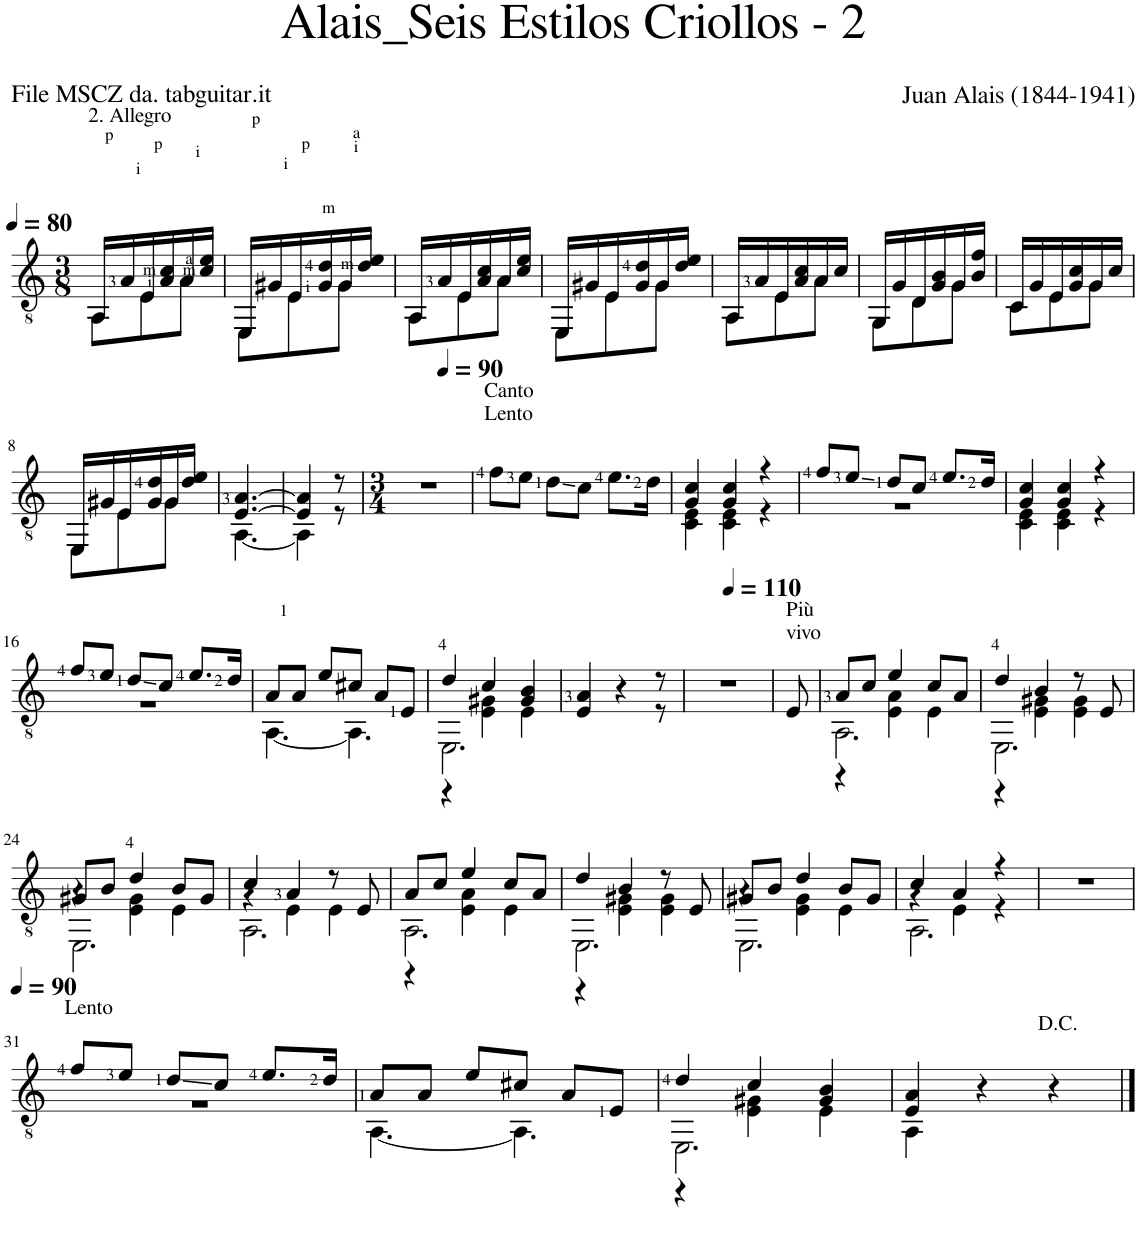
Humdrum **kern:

**kern
*part1
*staff1
*I"Guitar
*I'Guit.
*clefGv2
*k[]
*M3/8
*MM80
=1
*^
!LO:TX:a:t=2. Allegro	!
16AA/LL	8AA\L
16A/	.
16E/	8E\
16A/ 16c/	.
16A/	8A\J
16c/ 16e/JJ	.
=2	=2
16EE/LL	8EE\L
16G#X/	.
16E/	8E\
16G#/ 16d/	.
16G#/	8G#\J
16d/ 16e/JJ	.
=3	=3
16AA/LL	8AA\L
16A/	.
16E/	8E\
16A/ 16c/	.
16A/	8A\J
16c/ 16e/JJ	.
=4	=4
16EE/LL	8EE\L
16G#X/	.
16E/	8E\
16G#/ 16d/	.
16G#/	8G#\J
16d/ 16e/JJ	.
=5	=5
16AA/LL	8AA\L
16A/	.
16E/	8E\
16A/ 16c/	.
16A/	8A\J
16c/JJ	.
=6	=6
16GG/LL	8GG\L
16G/	.
16D/	8D\
16G/ 16B/	.
16G/	8G\J
16B/ 16f/JJ	.
=7	=7
16C/LL	8C\L
16G/	.
16E/	8E\
16G/ 16c/	.
16G/	8G\J
16c/JJ	.
!!LO:LB:g=z	!!
=8	=8
16EE/LL	8EE\L
16G#X/	.
16E/	8E\
16G#/ 16d/	.
16G#/	8G#\J
16d/ 16e/JJ	.
=9	=9
[4.E/ [4.A/	[4.AA\
=10	=10
4E/] 4A/]	4AA\]
8r	8r
*v	*v
=11
*M3/4
2.r
=12
*MM90
!LO:TX:a:t=Canto
!LO:TX:a:t=Lento
8f\L
8e\J
8d\L
8c\J
8.e\L
16d\Jk
=13
*^
4G/ 4c/	4C\ 4E\
4G/ 4c/	4C\ 4E\
4r	4r
=14	=14
8f/L	2.r
8e/J	.
8d/L	.
8c/J	.
8.e/L	.
16d/Jk	.
=15	=15
4G/ 4c/	4C\ 4E\
4G/ 4c/	4C\ 4E\
4r	4r
!!LO:LB:g=z	!!
=16	=16
8f/L	2.r
8e/J	.
8d/L	.
8c/J	.
8.e/L	.
16d/Jk	.
=17	=17
8A/L	[4.AA\
8A/J	.
8e/L	.
8c#X/J	4.AA\]
8A/L	.
8E/J	.
=18	=18
*	*^
4d/	2.EE\	4r
4c/	.	4E\ 4G#X\
4G#/ 4B/	.	4E\
*	*v	*v
=19	=19
4E/ 4A/	2ryy
4r	.
8r	8r
*v	*v
=20
2.r
=21
*MM110
!LO:TX:a:t=Più
!LO:TX:a:t=vivo
8E/
=22
*^
*	*^
8A/L	2.AA\	4r
8c/J	.	.
4e/	.	4E\ 4A\
8c/L	.	4E\
8A/J	.	.
=23	=23	=23
4d/	2.EE\	4r
4B/	.	4E\ 4G#X\
8r	.	4E\ 4G#\
8E/	.	.
!!LO:LB:g=z	!!	!!
=24	=24	=24
8G#X/L	4r	2.EE\
8B/J	.	.
4d/	4E\ 4G#\	.
8B/L	4E\	.
8G#/J	.	.
=25	=25	=25
4c/	4r	2.AA\
4A/	4E\	.
8r	4E\	.
8E/	.	.
=26	=26	=26
8A/L	2.AA\	4r
8c/J	.	.
4e/	.	4E\ 4A\
8c/L	.	4E\
8A/J	.	.
=27	=27	=27
4d/	2.EE\	4r
4B/	.	4E\ 4G#X\
8r	.	4E\ 4G#\
8E/	.	.
=28	=28	=28
8G#X/L	4r	2.EE\
8B/J	.	.
4d/	4E\ 4G#\	.
8B/L	4E\	.
8G#/J	.	.
=29	=29	=29
4c/	4r	2.AA\
4A/	4E\	.
4r	4r	.
*v	*v	*v
=30
2.r
!!LO:LB:g=z
=31
*MM90
*^
*	*^
!LO:TX:a:t=Lento	!	!
8f/L	2.r	2.r
8e/J	.	.
8d/L	.	.
8c/J	.	.
8.e/L	.	.
16d/Jk	.	.
*	*v	*v
=32	=32
8A/L	[4.AA\
8A/J	.
8e/L	.
8c#X/J	4.AA\]
8A/L	.
8E/J	.
=33	=33
*	*^
4d/	2.EE\	4r
4c/	.	4E\ 4G#X\
4G#/ 4B/	.	4E\
*	*v	*v
=34	=34
4E/ 4A/	4AA\
4r	2ryy
4r	.
*v	*v
==
*-
